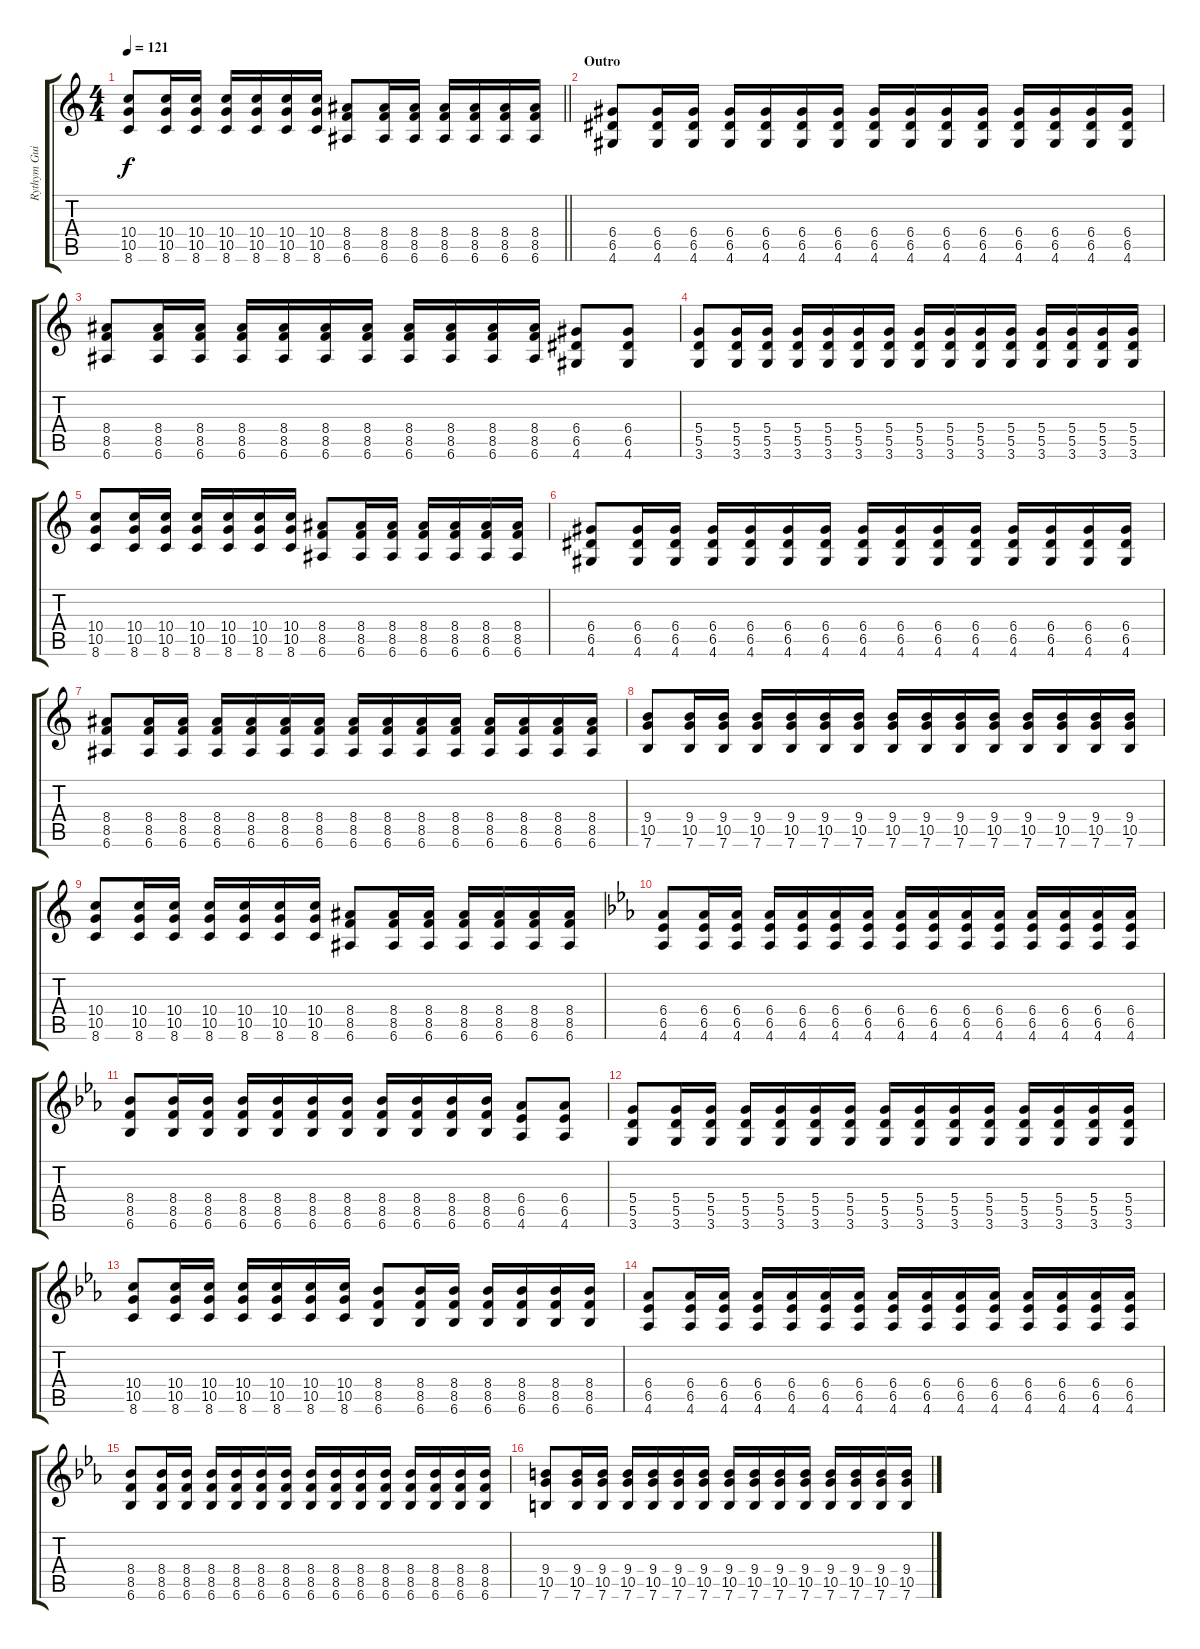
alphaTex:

\track ("Rythym Guitar" "Rythym Gui") {instrument acousticguitarsteel}
\staff {score tabs}
\tuning (E4 B3 G3 D3 A2 E2) {hide}
\ts (4 4)
\tempo 121
\clef g2
\barLineRight lightlight
\ks c
(10.4 10.5 8.6).8{dy f} (10.4 10.5 8.6).16 (10.4 10.5 8.6).16 (10.4 10.5 8.6).16 (10.4 10.5 8.6).16 (10.4 10.5 8.6).16 (10.4 10.5 8.6).16 (8.4 8.5 6.6).8 (8.4 8.5 6.6).16 (8.4 8.5 6.6).16 (8.4 8.5 6.6).16 (8.4 8.5 6.6).16 (8.4 8.5 6.6).16 (8.4 8.5 6.6).16 |
\section ("" "Outro")
(6.4 6.5 4.6).8 (6.4 6.5 4.6).16 (6.4 6.5 4.6).16 (6.4 6.5 4.6).16 (6.4 6.5 4.6).16 (6.4 6.5 4.6).16 (6.4 6.5 4.6).16 (6.4 6.5 4.6).16 (6.4 6.5 4.6).16 (6.4 6.5 4.6).16 (6.4 6.5 4.6).16 (6.4 6.5 4.6).16 (6.4 6.5 4.6).16 (6.4 6.5 4.6).16 (6.4 6.5 4.6).16 |
(8.4 8.5 6.6).8 (8.4 8.5 6.6).16 (8.4 8.5 6.6).16 (8.4 8.5 6.6).16 (8.4 8.5 6.6).16 (8.4 8.5 6.6).16 (8.4 8.5 6.6).16 (8.4 8.5 6.6).16 (8.4 8.5 6.6).16 (8.4 8.5 6.6).16 (8.4 8.5 6.6).16 (6.4 6.5 4.6).8 (6.4 6.5 4.6).8 |
(5.4 5.5 3.6).8 (5.4 5.5 3.6).16 (5.4 5.5 3.6).16 (5.4 5.5 3.6).16 (5.4 5.5 3.6).16 (5.4 5.5 3.6).16 (5.4 5.5 3.6).16 (5.4 5.5 3.6).16 (5.4 5.5 3.6).16 (5.4 5.5 3.6).16 (5.4 5.5 3.6).16 (5.4 5.5 3.6).16 (5.4 5.5 3.6).16 (5.4 5.5 3.6).16 (5.4 5.5 3.6).16 |
(10.4 10.5 8.6).8 (10.4 10.5 8.6).16 (10.4 10.5 8.6).16 (10.4 10.5 8.6).16 (10.4 10.5 8.6).16 (10.4 10.5 8.6).16 (10.4 10.5 8.6).16 (8.4 8.5 6.6).8 (8.4 8.5 6.6).16 (8.4 8.5 6.6).16 (8.4 8.5 6.6).16 (8.4 8.5 6.6).16 (8.4 8.5 6.6).16 (8.4 8.5 6.6).16 |
(6.4 6.5 4.6).8 (6.4 6.5 4.6).16 (6.4 6.5 4.6).16 (6.4 6.5 4.6).16 (6.4 6.5 4.6).16 (6.4 6.5 4.6).16 (6.4 6.5 4.6).16 (6.4 6.5 4.6).16 (6.4 6.5 4.6).16 (6.4 6.5 4.6).16 (6.4 6.5 4.6).16 (6.4 6.5 4.6).16 (6.4 6.5 4.6).16 (6.4 6.5 4.6).16 (6.4 6.5 4.6).16 |
(8.4 8.5 6.6).8 (8.4 8.5 6.6).16 (8.4 8.5 6.6).16 (8.4 8.5 6.6).16 (8.4 8.5 6.6).16 (8.4 8.5 6.6).16 (8.4 8.5 6.6).16 (8.4 8.5 6.6).16 (8.4 8.5 6.6).16 (8.4 8.5 6.6).16 (8.4 8.5 6.6).16 (8.4 8.5 6.6).16 (8.4 8.5 6.6).16 (8.4 8.5 6.6).16 (8.4 8.5 6.6).16 |
(9.4 10.5 7.6).8 (9.4 10.5 7.6).16 (9.4 10.5 7.6).16 (9.4 10.5 7.6).16 (9.4 10.5 7.6).16 (9.4 10.5 7.6).16 (9.4 10.5 7.6).16 (9.4 10.5 7.6).16 (9.4 10.5 7.6).16 (9.4 10.5 7.6).16 (9.4 10.5 7.6).16 (9.4 10.5 7.6).16 (9.4 10.5 7.6).16 (9.4 10.5 7.6).16 (9.4 10.5 7.6).16 |
(10.4 10.5 8.6).8 (10.4 10.5 8.6).16 (10.4 10.5 8.6).16 (10.4 10.5 8.6).16 (10.4 10.5 8.6).16 (10.4 10.5 8.6).16 (10.4 10.5 8.6).16 (8.4 8.5 6.6).8 (8.4 8.5 6.6).16 (8.4 8.5 6.6).16 (8.4 8.5 6.6).16 (8.4 8.5 6.6).16 (8.4 8.5 6.6).16 (8.4 8.5 6.6).16 |
\ks eb
(6.4 6.5 4.6).8 (6.4 6.5 4.6).16 (6.4 6.5 4.6).16 (6.4 6.5 4.6).16 (6.4 6.5 4.6).16 (6.4 6.5 4.6).16 (6.4 6.5 4.6).16 (6.4 6.5 4.6).16 (6.4 6.5 4.6).16 (6.4 6.5 4.6).16 (6.4 6.5 4.6).16 (6.4 6.5 4.6).16 (6.4 6.5 4.6).16 (6.4 6.5 4.6).16 (6.4 6.5 4.6).16 |
(8.4 8.5 6.6).8 (8.4 8.5 6.6).16 (8.4 8.5 6.6).16 (8.4 8.5 6.6).16 (8.4 8.5 6.6).16 (8.4 8.5 6.6).16 (8.4 8.5 6.6).16 (8.4 8.5 6.6).16 (8.4 8.5 6.6).16 (8.4 8.5 6.6).16 (8.4 8.5 6.6).16 (6.4 6.5 4.6).8 (6.4 6.5 4.6).8 |
(5.4 5.5 3.6).8 (5.4 5.5 3.6).16 (5.4 5.5 3.6).16 (5.4 5.5 3.6).16 (5.4 5.5 3.6).16 (5.4 5.5 3.6).16 (5.4 5.5 3.6).16 (5.4 5.5 3.6).16 (5.4 5.5 3.6).16 (5.4 5.5 3.6).16 (5.4 5.5 3.6).16 (5.4 5.5 3.6).16 (5.4 5.5 3.6).16 (5.4 5.5 3.6).16 (5.4 5.5 3.6).16 |
(10.4 10.5 8.6).8 (10.4 10.5 8.6).16 (10.4 10.5 8.6).16 (10.4 10.5 8.6).16 (10.4 10.5 8.6).16 (10.4 10.5 8.6).16 (10.4 10.5 8.6).16 (8.4 8.5 6.6).8 (8.4 8.5 6.6).16 (8.4 8.5 6.6).16 (8.4 8.5 6.6).16 (8.4 8.5 6.6).16 (8.4 8.5 6.6).16 (8.4 8.5 6.6).16 |
(6.4 6.5 4.6).8 (6.4 6.5 4.6).16 (6.4 6.5 4.6).16 (6.4 6.5 4.6).16 (6.4 6.5 4.6).16 (6.4 6.5 4.6).16 (6.4 6.5 4.6).16 (6.4 6.5 4.6).16 (6.4 6.5 4.6).16 (6.4 6.5 4.6).16 (6.4 6.5 4.6).16 (6.4 6.5 4.6).16 (6.4 6.5 4.6).16 (6.4 6.5 4.6).16 (6.4 6.5 4.6).16 |
(8.4 8.5 6.6).8 (8.4 8.5 6.6).16 (8.4 8.5 6.6).16 (8.4 8.5 6.6).16 (8.4 8.5 6.6).16 (8.4 8.5 6.6).16 (8.4 8.5 6.6).16 (8.4 8.5 6.6).16 (8.4 8.5 6.6).16 (8.4 8.5 6.6).16 (8.4 8.5 6.6).16 (8.4 8.5 6.6).16 (8.4 8.5 6.6).16 (8.4 8.5 6.6).16 (8.4 8.5 6.6).16 |
(9.4 10.5 7.6).8 (9.4 10.5 7.6).16 (9.4 10.5 7.6).16 (9.4 10.5 7.6).16 (9.4 10.5 7.6).16 (9.4 10.5 7.6).16 (9.4 10.5 7.6).16 (9.4 10.5 7.6).16 (9.4 10.5 7.6).16 (9.4 10.5 7.6).16 (9.4 10.5 7.6).16 (9.4 10.5 7.6).16 (9.4 10.5 7.6).16 (9.4 10.5 7.6).16 (9.4 10.5 7.6).16
